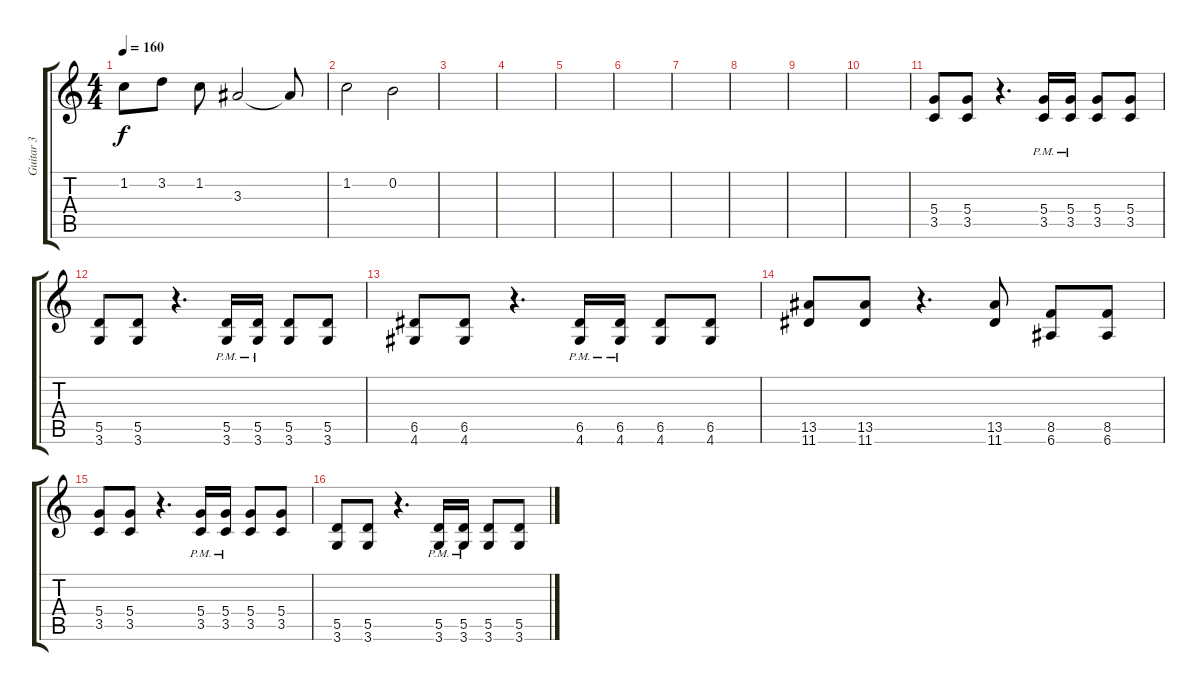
\track ("Guitar 3" "Guitar 3") {instrument distortionguitar}
\staff {score tabs}
\tuning (E4 B3 G3 D3 A2 E2) {hide}
\ts (4 4)
\tempo 160
\clef g2
\ks c
1.2.8{dy f} 3.2.8 1.2.8 3.3.2 3.3{t}.8 |
1.2.2 0.2.2 |
\section ("" "")
|
|
|
|
|
|
|
|
(5.4 3.5).8 (5.4 3.5).8 r.4{d} (5.4{pm} 3.5{pm}).16 (5.4{pm} 3.5{pm}).16 (5.4 3.5).8 (5.4 3.5).8 |
(5.5 3.6).8 (5.5 3.6).8 r.4{d} (5.5{pm} 3.6{pm}).16 (5.5{pm} 3.6{pm}).16 (5.5 3.6).8 (5.5 3.6).8 |
(6.5 4.6).8 (6.5 4.6).8 r.4{d} (6.5{pm} 4.6{pm}).16 (6.5{pm} 4.6{pm}).16 (6.5 4.6).8 (6.5 4.6).8 |
(13.5 11.6).8 (13.5 11.6).8 r.4{d} (13.5 11.6).8 (8.5 6.6).8 (8.5 6.6).8 |
(5.4 3.5).8 (5.4 3.5).8 r.4{d} (5.4{pm} 3.5{pm}).16 (5.4{pm} 3.5{pm}).16 (5.4 3.5).8 (5.4 3.5).8 |
(5.5 3.6).8 (5.5 3.6).8 r.4{d} (5.5{pm} 3.6{pm}).16 (5.5{pm} 3.6{pm}).16 (5.5 3.6).8 (5.5 3.6).8
